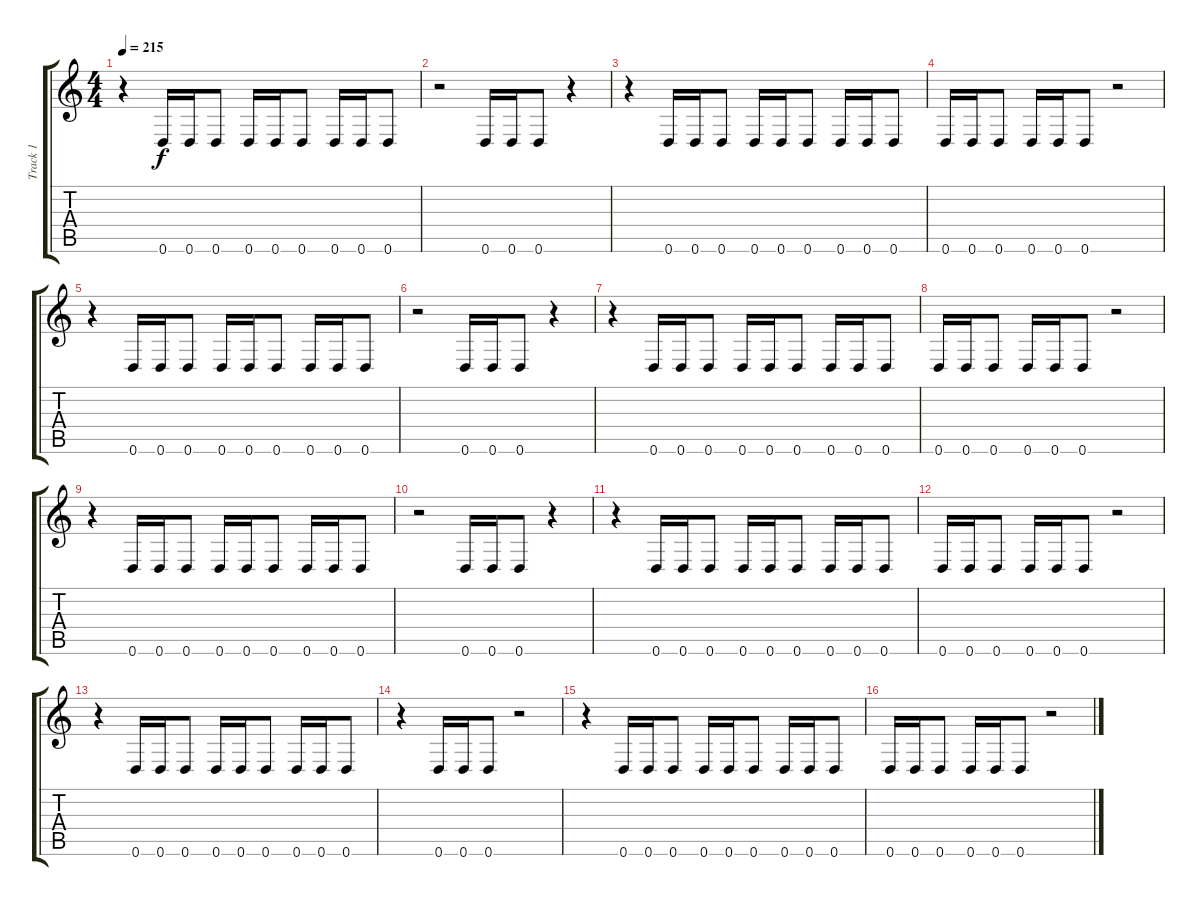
\track ("Track 1" "Track 1") {instrument distortionguitar}
\staff {score tabs}
\tuning (D4 A3 F3 C3 G2 D2) {hide}
\ts (4 4)
\tempo 215
\clef g2
\ks c
r.4{dy f} 0.6.16 0.6.16 0.6.8 0.6.16 0.6.16 0.6.8 0.6.16 0.6.16 0.6.8 |
r.2 0.6.16 0.6.16 0.6.8 r.4 |
r.4 0.6.16 0.6.16 0.6.8 0.6.16 0.6.16 0.6.8 0.6.16 0.6.16 0.6.8 |
0.6.16 0.6.16 0.6.8 0.6.16 0.6.16 0.6.8 r.2 |
r.4 0.6.16 0.6.16 0.6.8 0.6.16 0.6.16 0.6.8 0.6.16 0.6.16 0.6.8 |
r.2 0.6.16 0.6.16 0.6.8 r.4 |
r.4 0.6.16 0.6.16 0.6.8 0.6.16 0.6.16 0.6.8 0.6.16 0.6.16 0.6.8 |
0.6.16 0.6.16 0.6.8 0.6.16 0.6.16 0.6.8 r.2 |
r.4 0.6.16 0.6.16 0.6.8 0.6.16 0.6.16 0.6.8 0.6.16 0.6.16 0.6.8 |
r.2 0.6.16 0.6.16 0.6.8 r.4 |
r.4 0.6.16 0.6.16 0.6.8 0.6.16 0.6.16 0.6.8 0.6.16 0.6.16 0.6.8 |
0.6.16 0.6.16 0.6.8 0.6.16 0.6.16 0.6.8 r.2 |
r.4 0.6.16 0.6.16 0.6.8 0.6.16 0.6.16 0.6.8 0.6.16 0.6.16 0.6.8 |
r.4 0.6.16 0.6.16 0.6.8 r.2 |
r.4 0.6.16 0.6.16 0.6.8 0.6.16 0.6.16 0.6.8 0.6.16 0.6.16 0.6.8 |
0.6.16 0.6.16 0.6.8 0.6.16 0.6.16 0.6.8 r.2
